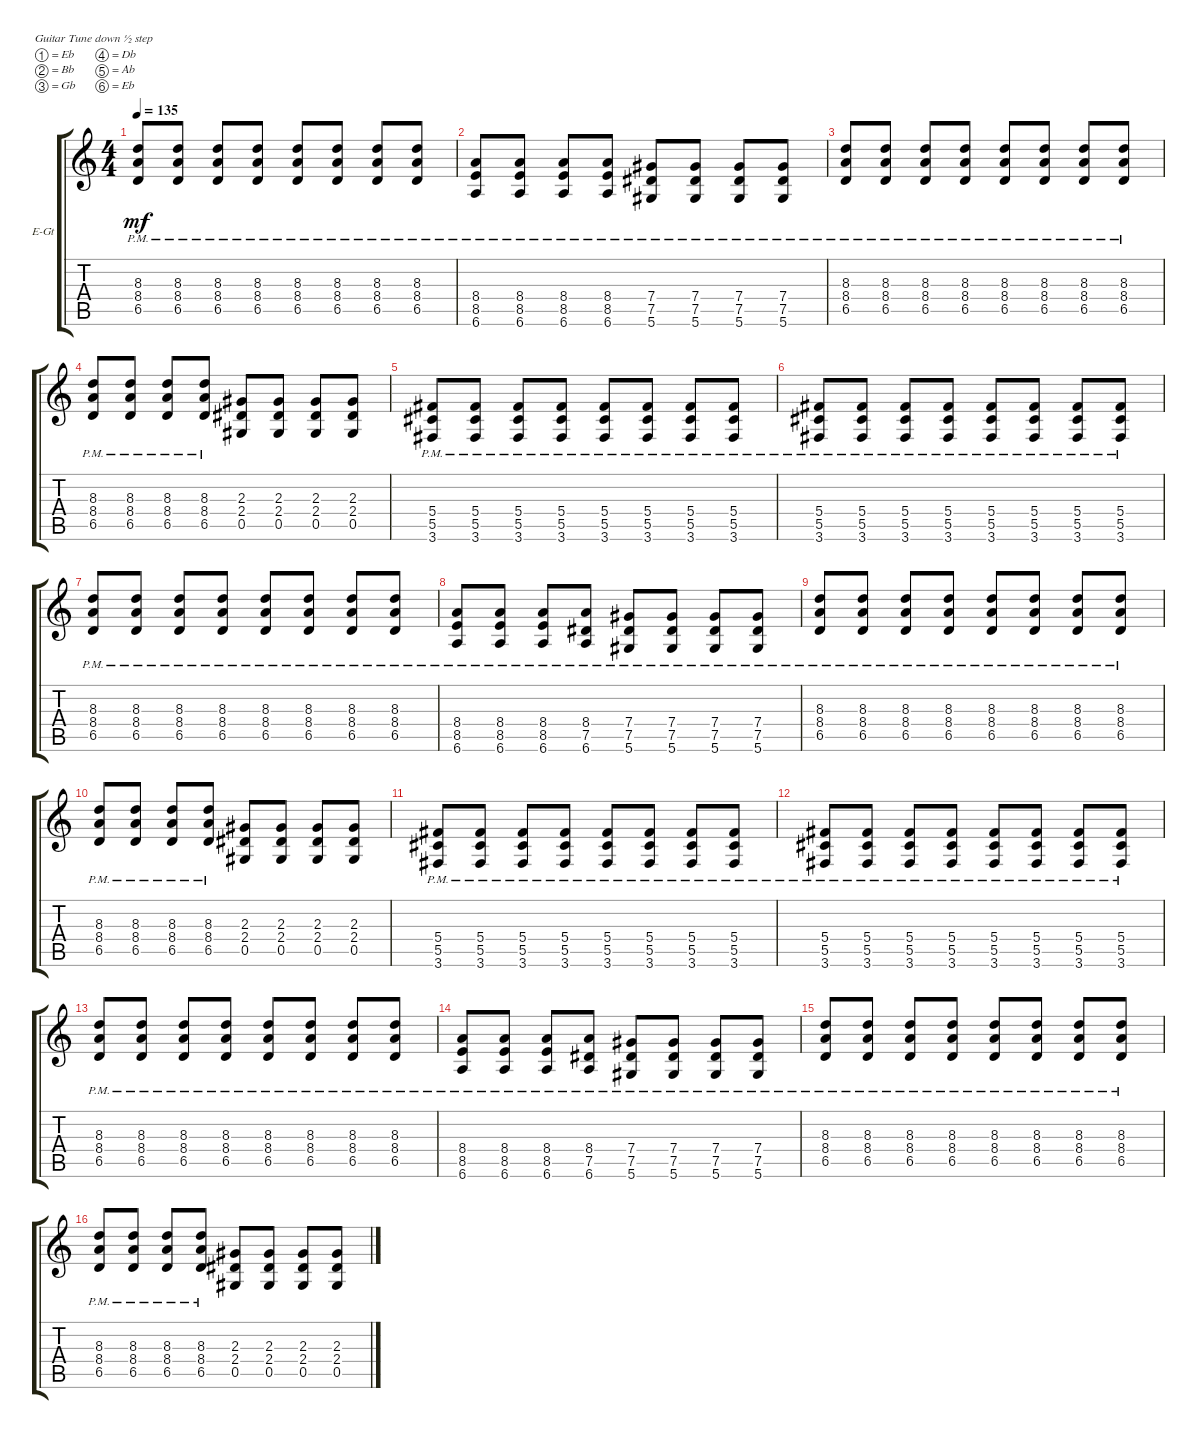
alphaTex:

\defaultSystemsLayout 4
\bracketExtendMode groupsimilarinstruments
\firstSystemTrackNameOrientation horizontal
\otherSystemsTrackNameOrientation horizontal
\track ("Electric Guitar" "E-Gt") {instrument overdrivenguitar}
\staff {score tabs}
\tuning (Eb4 Bb3 Gb3 Db3 Ab2 Eb2)
\ts (4 4)
\tempo 135
\clef g2
\ks c
(6.5{pm} 8.4{pm} 8.3{pm}).8{dy mf} (6.5{pm} 8.4{pm} 8.3{pm}).8 (6.5{pm} 8.4{pm} 8.3{pm}).8 (6.5{pm} 8.4{pm} 8.3{pm}).8 (6.5{pm} 8.4{pm} 8.3{pm}).8 (6.5{pm} 8.4{pm} 8.3{pm}).8 (6.5{pm} 8.4{pm} 8.3{pm}).8 (6.5{pm} 8.4{pm} 8.3{pm}).8 |
(8.5{pm} 8.4{pm} 6.6).8 (8.5{pm} 8.4{pm} 6.6).8 (8.5{pm} 8.4{pm} 6.6).8 (8.5{pm} 8.4{pm} 6.6).8 (7.5{pm} 7.4{pm} 5.6).8 (7.5{pm} 7.4{pm} 5.6).8 (7.5{pm} 7.4{pm} 5.6).8 (7.5{pm} 7.4{pm} 5.6).8 |
(6.5{pm} 8.4{pm} 8.3).8 (6.5{pm} 8.4{pm} 8.3).8 (6.5{pm} 8.4{pm} 8.3).8 (6.5{pm} 8.4{pm} 8.3).8 (6.5{pm} 8.4{pm} 8.3).8 (6.5{pm} 8.4{pm} 8.3).8 (6.5{pm} 8.4{pm} 8.3).8 (6.5{pm} 8.4{pm} 8.3).8 |
(8.4{pm} 6.5{pm} 8.3).8 (8.4{pm} 6.5{pm} 8.3).8 (8.4{pm} 6.5{pm} 8.3).8 (8.4{pm} 6.5{pm} 8.3).8 (2.4 0.5 2.3).8 (2.4 0.5 2.3).8 (2.4 0.5 2.3).8 (2.4 0.5 2.3).8 |
(3.6{pm} 5.5{pm} 5.4{pm}).8 (3.6{pm} 5.5{pm} 5.4{pm}).8 (3.6{pm} 5.5{pm} 5.4{pm}).8 (3.6{pm} 5.5{pm} 5.4{pm}).8 (3.6{pm} 5.5{pm} 5.4{pm}).8 (3.6{pm} 5.5{pm} 5.4{pm}).8 (3.6{pm} 5.5{pm} 5.4{pm}).8 (3.6{pm} 5.5{pm} 5.4{pm}).8 |
(3.6{pm} 5.4{pm} 5.5{pm}).8 (3.6{pm} 5.4{pm} 5.5{pm}).8 (3.6{pm} 5.4{pm} 5.5{pm}).8 (3.6{pm} 5.4{pm} 5.5{pm}).8 (3.6{pm} 5.4{pm} 5.5{pm}).8 (3.6{pm} 5.4{pm} 5.5{pm}).8 (3.6{pm} 5.4{pm} 5.5{pm}).8 (3.6{pm} 5.4{pm} 5.5{pm}).8 |
(6.5{pm} 8.4{pm} 8.3{pm}).8 (6.5{pm} 8.4{pm} 8.3{pm}).8 (6.5{pm} 8.4{pm} 8.3{pm}).8 (6.5{pm} 8.4{pm} 8.3{pm}).8 (6.5{pm} 8.4{pm} 8.3{pm}).8 (6.5{pm} 8.4{pm} 8.3{pm}).8 (6.5{pm} 8.4{pm} 8.3{pm}).8 (6.5{pm} 8.4{pm} 8.3{pm}).8 |
(8.5{pm} 8.4{pm} 6.6).8 (8.5{pm} 8.4{pm} 6.6).8 (8.5{pm} 8.4{pm} 6.6).8 (7.5{pm} 8.4{pm} 6.6).8 (7.5{pm} 7.4{pm} 5.6).8 (7.5{pm} 7.4{pm} 5.6).8 (7.5{pm} 7.4{pm} 5.6).8 (7.5{pm} 7.4{pm} 5.6).8 |
(6.5{pm} 8.4{pm} 8.3).8 (6.5{pm} 8.4{pm} 8.3).8 (6.5{pm} 8.4{pm} 8.3).8 (6.5{pm} 8.4{pm} 8.3).8 (6.5{pm} 8.4{pm} 8.3).8 (6.5{pm} 8.4{pm} 8.3).8 (6.5{pm} 8.4{pm} 8.3).8 (6.5{pm} 8.4{pm} 8.3).8 |
(8.4{pm} 6.5{pm} 8.3).8 (8.4{pm} 6.5{pm} 8.3).8 (8.4{pm} 6.5{pm} 8.3).8 (8.4{pm} 6.5{pm} 8.3).8 (2.4 0.5 2.3).8 (2.4 0.5 2.3).8 (2.4 0.5 2.3).8 (2.4 0.5 2.3).8 |
(3.6{pm} 5.5{pm} 5.4{pm}).8 (3.6{pm} 5.5{pm} 5.4{pm}).8 (3.6{pm} 5.5{pm} 5.4{pm}).8 (3.6{pm} 5.5{pm} 5.4{pm}).8 (3.6{pm} 5.5{pm} 5.4{pm}).8 (3.6{pm} 5.5{pm} 5.4{pm}).8 (3.6{pm} 5.5{pm} 5.4{pm}).8 (3.6{pm} 5.5{pm} 5.4{pm}).8 |
(3.6{pm} 5.4{pm} 5.5{pm}).8 (3.6{pm} 5.4{pm} 5.5{pm}).8 (3.6{pm} 5.4{pm} 5.5{pm}).8 (3.6{pm} 5.4{pm} 5.5{pm}).8 (3.6{pm} 5.4{pm} 5.5{pm}).8 (3.6{pm} 5.4{pm} 5.5{pm}).8 (3.6{pm} 5.4{pm} 5.5{pm}).8 (3.6{pm} 5.4{pm} 5.5{pm}).8 |
(6.5{pm} 8.4{pm} 8.3{pm}).8 (6.5{pm} 8.4{pm} 8.3{pm}).8 (6.5{pm} 8.4{pm} 8.3{pm}).8 (6.5{pm} 8.4{pm} 8.3{pm}).8 (6.5{pm} 8.4{pm} 8.3{pm}).8 (6.5{pm} 8.4{pm} 8.3{pm}).8 (6.5{pm} 8.4{pm} 8.3{pm}).8 (6.5{pm} 8.4{pm} 8.3{pm}).8 |
(8.5{pm} 8.4{pm} 6.6).8 (8.5{pm} 8.4{pm} 6.6).8 (8.5{pm} 8.4{pm} 6.6).8 (7.5{pm} 8.4{pm} 6.6).8 (7.5{pm} 7.4{pm} 5.6).8 (7.5{pm} 7.4{pm} 5.6).8 (7.5{pm} 7.4{pm} 5.6).8 (7.5{pm} 7.4{pm} 5.6).8 |
(6.5{pm} 8.4{pm} 8.3).8 (6.5{pm} 8.4{pm} 8.3).8 (6.5{pm} 8.4{pm} 8.3).8 (6.5{pm} 8.4{pm} 8.3).8 (6.5{pm} 8.4{pm} 8.3).8 (6.5{pm} 8.4{pm} 8.3).8 (6.5{pm} 8.4{pm} 8.3).8 (6.5{pm} 8.4{pm} 8.3).8 |
(8.4{pm} 6.5{pm} 8.3).8 (8.4{pm} 6.5{pm} 8.3).8 (8.4{pm} 6.5{pm} 8.3).8 (8.4{pm} 6.5{pm} 8.3).8 (2.4 0.5 2.3).8 (2.4 0.5 2.3).8 (2.4 0.5 2.3).8 (2.4 0.5 2.3).8
